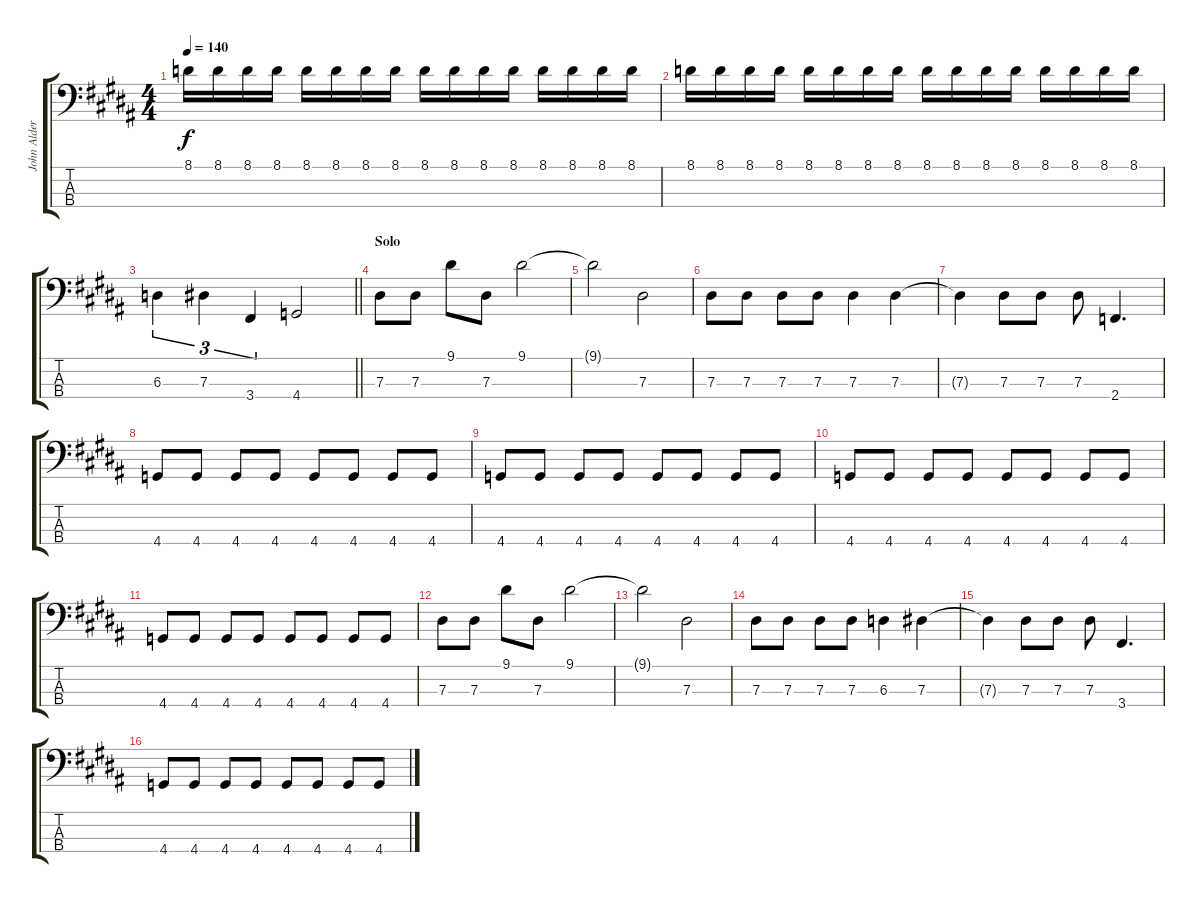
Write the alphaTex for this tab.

\track ("John Alderete" "John Alder") {instrument electricbassfinger}
\staff {score tabs}
\tuning (Gb2 Db2 Ab1 Eb1) {hide}
\ts (4 4)
\tempo 140
\clef f4
\ks g#minor
8.1.16{dy f} 8.1.16 8.1.16 8.1.16 8.1.16 8.1.16 8.1.16 8.1.16 8.1.16 8.1.16 8.1.16 8.1.16 8.1.16 8.1.16 8.1.16 8.1.16 |
8.1.16 8.1.16 8.1.16 8.1.16 8.1.16 8.1.16 8.1.16 8.1.16 8.1.16 8.1.16 8.1.16 8.1.16 8.1.16 8.1.16 8.1.16 8.1.16 |
\barLineRight lightlight
6.3.4{tu (3 2)} 7.3.4{tu (3 2)} 3.4.4{tu (3 2)} 4.4.2 |
\section ("" "Solo")
7.3.8 7.3.8 9.1.8 7.3.8 9.1.2 |
9.1{t}.2 7.3.2 |
7.3.8 7.3.8 7.3.8 7.3.8 7.3.4 7.3.4 |
7.3{t}.4 7.3.8 7.3.8 7.3.8 2.4.4{d} |
4.4.8 4.4.8 4.4.8 4.4.8 4.4.8 4.4.8 4.4.8 4.4.8 |
4.4.8 4.4.8 4.4.8 4.4.8 4.4.8 4.4.8 4.4.8 4.4.8 |
4.4.8 4.4.8 4.4.8 4.4.8 4.4.8 4.4.8 4.4.8 4.4.8 |
4.4.8 4.4.8 4.4.8 4.4.8 4.4.8 4.4.8 4.4.8 4.4.8 |
7.3.8 7.3.8 9.1.8 7.3.8 9.1.2 |
9.1{t}.2 7.3.2 |
7.3.8 7.3.8 7.3.8 7.3.8 6.3.4 7.3.4 |
7.3{t}.4 7.3.8 7.3.8 7.3.8 3.4.4{d} |
4.4.8 4.4.8 4.4.8 4.4.8 4.4.8 4.4.8 4.4.8 4.4.8
